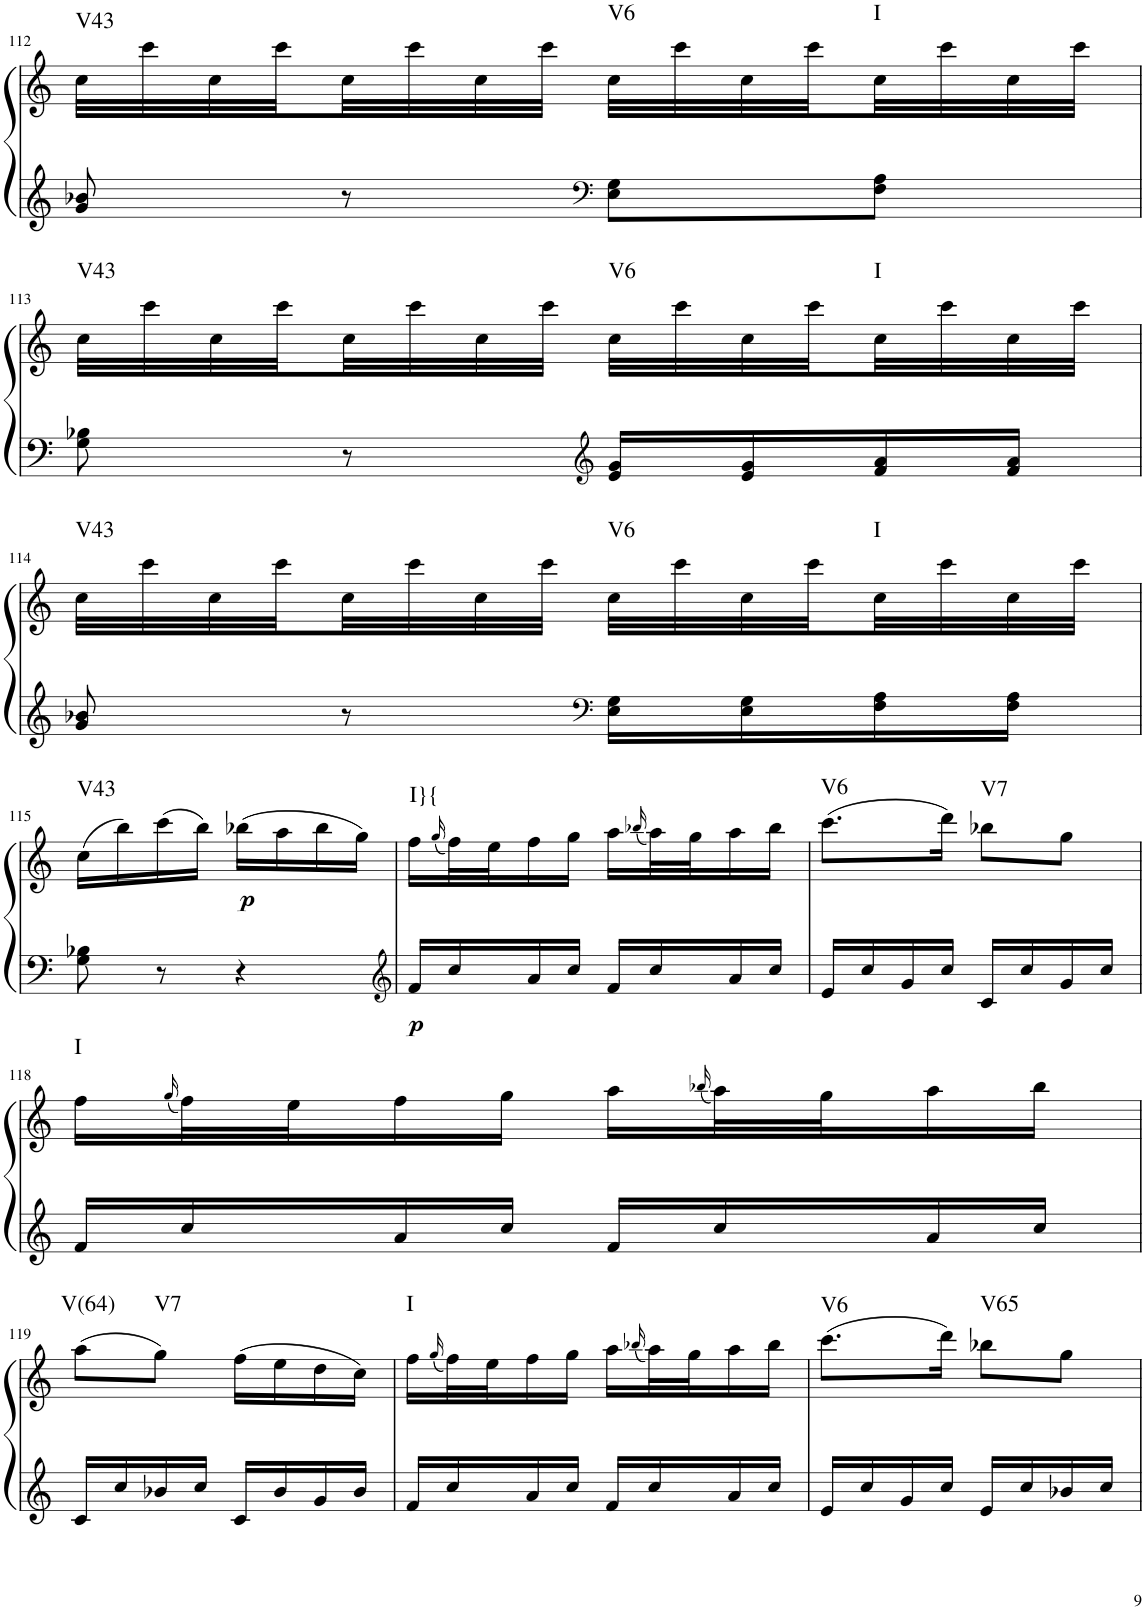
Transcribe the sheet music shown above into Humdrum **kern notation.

**kern	**kern	**dynam	**harte
*part1	*part1	*part1	*part1
*staff2	*staff1	*staff1/2	*
*I"Klavier linke Hand	*	*	*
!!LO:PB:g=z
*clefG2	*clefG2	*	*
*k[]	*k[]	*	*
*M2/4	*M2/4	*	*
=112	=112	=112	=112
!	!	!	!LO:H:kt=V43
8g/ 8b-X/	32cc\LLL	.	N
.	32ccc\	.	.
.	32cc\	.	.
.	32ccc\	.	.
8r	32cc\	.	.
.	32ccc\	.	.
.	32cc\	.	.
.	32ccc\JJJ	.	.
*clefF4	*	*	*
!	!	!	!LO:H:kt=V6
8E\ 8G\L	32cc\LLL	.	N
.	32ccc\	.	.
.	32cc\	.	.
.	32ccc\	.	.
!	!	!	!LO:H:kt=I
8F\ 8A\J	32cc\	.	N
.	32ccc\	.	.
.	32cc\	.	.
.	32ccc\JJJ	.	.
!!LO:LB:g=z
=113	=113	=113	=113
!	!	!	!LO:H:kt=V43
8G\ 8B-X\	32cc\LLL	.	N
.	32ccc\	.	.
.	32cc\	.	.
.	32ccc\	.	.
8r	32cc\	.	.
.	32ccc\	.	.
.	32cc\	.	.
.	32ccc\JJJ	.	.
*clefG2	*	*	*
!	!	!	!LO:H:kt=V6
16e/ 16g/LL	32cc\LLL	.	N
.	32ccc\	.	.
16e/ 16g/	32cc\	.	.
.	32ccc\	.	.
!	!	!	!LO:H:kt=I
16f/ 16a/	32cc\	.	N
.	32ccc\	.	.
16f/ 16a/JJ	32cc\	.	.
.	32ccc\JJJ	.	.
!!LO:LB:g=z
=114	=114	=114	=114
!	!	!	!LO:H:kt=V43
8g/ 8b-X/	32cc\LLL	.	N
.	32ccc\	.	.
.	32cc\	.	.
.	32ccc\	.	.
8r	32cc\	.	.
.	32ccc\	.	.
.	32cc\	.	.
.	32ccc\JJJ	.	.
*clefF4	*	*	*
!	!	!	!LO:H:kt=V6
16E\ 16G\LL	32cc\LLL	.	N
.	32ccc\	.	.
16E\ 16G\	32cc\	.	.
.	32ccc\	.	.
!	!	!	!LO:H:kt=I
16F\ 16A\	32cc\	.	N
.	32ccc\	.	.
16F\ 16A\JJ	32cc\	.	.
.	32ccc\JJJ	.	.
!!LO:LB:g=z
=115	=115	=115	=115
!	!	!	!LO:H:kt=V43
8G\ 8B-X\	(16cc\LL	.	N
.	16bb\)	.	.
8r	(16ccc\	.	.
.	16bb\JJ)	.	.
!	!	!LO:DY:b	!
4r	(16bb-X\LL	p	.
.	16aa\	.	.
.	16bb-\	.	.
.	16gg\JJ)	.	.
=116	=116	=116	=116
*clefG2	*	*	*
!	!	!LO:DY:b=2	!LO:H:kt=I}{
16f/LL	16ff\LL	p	N
.	(16qgg/	.	.
16cc/	32ff\L)	.	.
.	32ee\J	.	.
16a/	16ff\	.	.
16cc/JJ	16gg\JJ	.	.
16f/LL	16aa\LL	.	.
.	(16qbb-X/	.	.
16cc/	32aa\L)	.	.
.	32gg\J	.	.
16a/	16aa\	.	.
16cc/JJ	16bb-\JJ	.	.
=117	=117	=117	=117
!	!	!	!LO:H:kt=V6
16e/LL	(8.ccc\L	.	N
16cc/	.	.	.
16g/	.	.	.
16cc/JJ	16ddd\Jk)	.	.
!	!	!	!LO:H:kt=V7
16c/LL	8bb-X\L	.	N
16cc/	.	.	.
16g/	8gg\J	.	.
16cc/JJ	.	.	.
!!LO:LB:g=z
=118	=118	=118	=118
!	!	!	!LO:H:kt=I
16f/LL	16ff\LL	.	N
.	(16qgg/	.	.
16cc/	32ff\L)	.	.
.	32ee\J	.	.
16a/	16ff\	.	.
16cc/JJ	16gg\JJ	.	.
16f/LL	16aa\LL	.	.
.	(16qbb-X/	.	.
16cc/	32aa\L)	.	.
.	32gg\J	.	.
16a/	16aa\	.	.
16cc/JJ	16bb-\JJ	.	.
!!LO:LB:g=z
=119	=119	=119	=119
!	!	!	!LO:H:kt=V(64)
16c/LL	(8aa\L	.	N
16cc/	.	.	.
!	!	!	!LO:H:kt=V7
16b-X/	8gg\J)	.	N
16cc/JJ	.	.	.
16c/LL	(16ff\LL	.	.
16b-/	16ee\	.	.
16g/	16dd\	.	.
16b-/JJ	16cc\JJ)	.	.
=120	=120	=120	=120
!	!	!	!LO:H:kt=I
16f/LL	16ff\LL	.	N
.	(16qgg/	.	.
16cc/	32ff\L)	.	.
.	32ee\J	.	.
16a/	16ff\	.	.
16cc/JJ	16gg\JJ	.	.
16f/LL	16aa\LL	.	.
.	(16qbb-X/	.	.
16cc/	32aa\L)	.	.
.	32gg\J	.	.
16a/	16aa\	.	.
16cc/JJ	16bb-\JJ	.	.
=121	=121	=121	=121
!	!	!	!LO:H:kt=V6
16e/LL	(8.ccc\L	.	N
16cc/	.	.	.
16g/	.	.	.
16cc/JJ	16ddd\Jk)	.	.
!	!	!	!LO:H:kt=V65
16e/LL	8bb-X\L	.	N
16cc/	.	.	.
16b-X/	8gg\J	.	.
16cc/JJ	.	.	.
=	=	=	=
*-	*-	*-	*-
